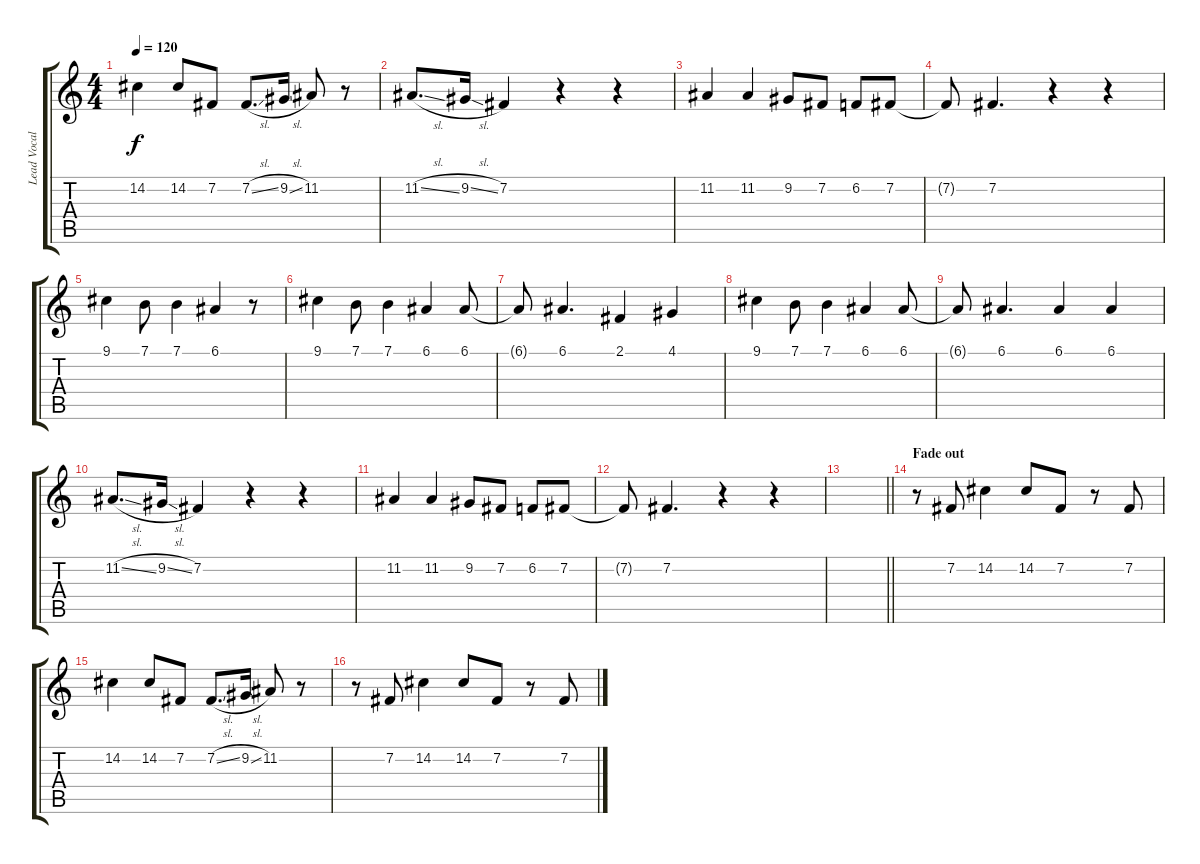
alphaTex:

\track ("Lead Vocal" "Lead Vocal") {instrument sopranosax}
\staff {score tabs}
\tuning (E4 B3 G3 D3 A2 E2) {hide}
\ts (4 4)
\tempo 120
\clef g2
\ks c
14.2.4{dy f} 14.2.8 7.2.8 7.2{sl}.8{d} 9.2{sl}.16 11.2.8 r.8 |
11.2{sl}.8{d} 9.2{sl}.16 7.2.4 r.4 r.4 |
11.2.4 11.2.4 9.2.8 7.2.8 6.2.8 7.2.8 |
7.2{t}.8 7.2.4{d} r.4 r.4 |
9.1.4 7.1.8 7.1.4 6.1.4 r.8 |
9.1.4 7.1.8 7.1.4 6.1.4 6.1.8 |
6.1{t}.8 6.1.4{d} 2.1.4 4.1.4 |
9.1.4 7.1.8 7.1.4 6.1.4 6.1.8 |
6.1{t}.8 6.1.4{d} 6.1.4 6.1.4 |
11.2{sl}.8{d} 9.2{sl}.16 7.2.4 r.4 r.4 |
11.2.4 11.2.4 9.2.8 7.2.8 6.2.8 7.2.8 |
7.2{t}.8 7.2.4{d} r.4 r.4 |
\barLineRight lightlight
|
\section ("" "Fade out")
r.8 7.2.8 14.2.4 14.2.8 7.2.8 r.8 7.2.8 |
14.2.4 14.2.8 7.2.8 7.2{sl}.8{d} 9.2{sl}.16 11.2.8 r.8 |
r.8 7.2.8 14.2.4 14.2.8 7.2.8 r.8 7.2.8
